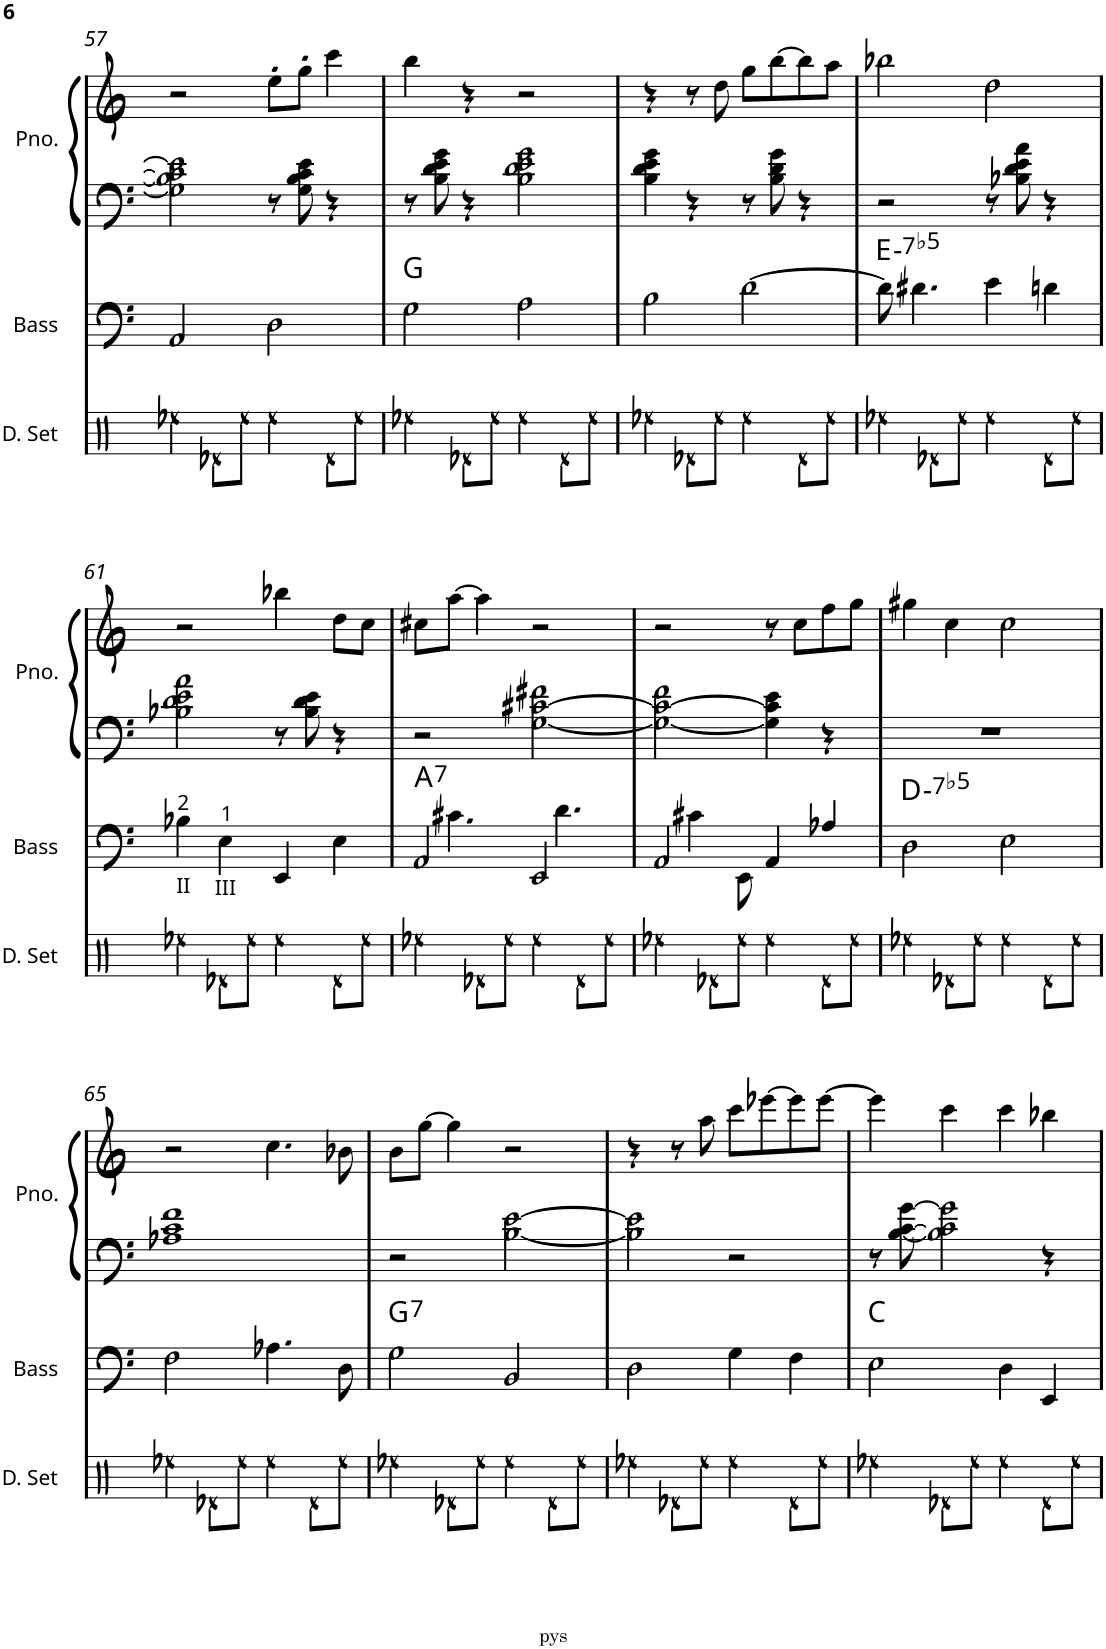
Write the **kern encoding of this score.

**kern	**kern	**harte	**kern	**kern
*part4	*part3	*part3	*part2	*part1
*staff4	*staff3	*	*staff2	*staff1
*I"Drumset	*I"Acoustic Bass	*	*I"Piano LH	*I"Piano
*I'D. Set	*I'Bass	*	*I'Pno	*I'Pno.
!!LO:PB:g=z
*clefX	*clefF4	*	*clefF4	*clefG2
*	*Trd7c12	*	*	*
*k[]	*k[]	*	*k[]	*k[]
*M4/4	*M4/4	*	*M4/4	*M4/4
=57	=57	=57	=57	=57
4Ree\	2AA/	.	2G\] 2B\] 2c\] 2e\]	2r
8Rd\L	.	.	.	.
8Ree\J	.	.	.	.
4Ree\	2D\	.	8r	8ee'\L
.	.	.	8G\ 8B\ 8c\ 8e\	8gg'\J
8Rd\L	.	.	4r	4ccc\
8Ree\J	.	.	.	.
=58	=58	=58	=58	=58
4Ree\	2G\	G:maj	8r	4bb\
.	.	.	8B\ 8d\ 8e\ 8g\	.
8Rd\L	.	.	4r	4r
8Ree\J	.	.	.	.
4Ree\	2A\	.	2B\ 2d\ 2e\ 2g\	2r
8Rd\L	.	.	.	.
8Ree\J	.	.	.	.
=59	=59	=59	=59	=59
4Ree\	2B\	.	4B\ 4d\ 4e\ 4g\	4r
8Rd\L	.	.	4r	8r
8Ree\J	.	.	.	8dd\
4Ree\	[2d\	.	8r	8gg\L
.	.	.	8B\ 8d\ 8g\	[8bb\
8Rd\L	.	.	4r	8bb\]
8Ree\J	.	.	.	8aa\J
=60	=60	=60	=60	=60
!	!	!LO:H:kt=-7b5	!	!
4Ree\	8d\]	E:hdim7	2r	2bb-X\
.	4.d#X\	.	.	.
8Rd\L	.	.	.	.
8Ree\J	.	.	.	.
4Ree\	4e\	.	8r	2dd\
.	.	.	8B-X\ 8d\ 8e\ 8a\	.
8Rd\L	4dn\	.	4r	.
8Ree\J	.	.	.	.
!!LO:LB:g=z
=61	=61	=61	=61	=61
!	!LO:TX:b:t=II	!	!	!
4Ree\	4B-X\	.	2B-X\ 2d\ 2e\ 2a\	2r
!	!LO:TX:b:t=III	!	!	!
8Rd\L	4E\	.	.	.
8Ree\J	.	.	.	.
4Ree\	4EE/	.	8r	4bb-X\
.	.	.	8B-\ 8d\ 8e\	.
8Rd\L	4E\	.	4r	8dd\L
8Ree\J	.	.	.	8cc\J
=62	=62	=62	=62	=62
*	*^	*	*	*
!	!	!	!LO:H:kt=7	!	!
4Ree\	2AA/	8ryy	A:7	2r	8cc#X\L
.	.	4.c#X\	.	.	[8aa\J
8Rd\L	.	.	.	.	4aa\]
8Ree\J	.	.	.	.	.
4Ree\	2EE/	8ryy	.	[2G\ [2c#X\ 2f#X\	2r
.	.	4.d\	.	.	.
8Rd\L	.	.	.	.	.
8Ree\J	.	.	.	.	.
=63	=63	=63	=63	=63	=63
4Ree\	2AA/	8ryy	.	2G\_ 2c#\_ 2f\	2r
.	.	4c#X\	.	.	.
8Rd\L	.	.	.	.	.
8Ree\J	.	8EE\	.	.	.
4Ree\	4AA/	2ryy	.	4G\] 4c#\] 4e\	8r
.	.	.	.	.	8cc\L
8Rd\L	4A-X/	.	.	4r	8ff\
8Ree\J	.	.	.	.	8gg\J
*	*v	*v	*	*	*
=64	=64	=64	=64	=64
!	!	!LO:H:kt=-7b5	!	!
4Ree\	2D\	D:hdim7	1r	4gg#X\
8Rd\L	.	.	.	4cc\
8Ree\J	.	.	.	.
4Ree\	2E\	.	.	2cc\
8Rd\L	.	.	.	.
8Ree\J	.	.	.	.
!!LO:LB:g=z
=65	=65	=65	=65	=65
4Ree\	2F\	.	1A-X 1c 1f	2r
8Rd\L	.	.	.	.
8Ree\J	.	.	.	.
4Ree\	4.A-X\	.	.	4.cc\
8Rd\L	.	.	.	.
8Ree\J	8D\	.	.	8b-X\
=66	=66	=66	=66	=66
!	!	!LO:H:kt=7	!	!
4Ree\	2G\	G:7	2r	8b\L
.	.	.	.	[8gg\J
8Rd\L	.	.	.	4gg\]
8Ree\J	.	.	.	.
4Ree\	2BB/	.	[2B\ [2e\	2r
8Rd\L	.	.	.	.
8Ree\J	.	.	.	.
=67	=67	=67	=67	=67
4Ree\	2D\	.	2B\] 2e\]	4r
8Rd\L	.	.	.	8r
8Ree\J	.	.	.	8aa\
4Ree\	4G\	.	2r	8ccc\L
.	.	.	.	[8eee-X\
8Rd\L	4F\	.	.	8eee-\]
8Ree\J	.	.	.	[8eee-\J
=68	=68	=68	=68	=68
4Ree\	2E\	C:maj	8r	4eee-\]
.	.	.	[8B\ [8c\ [8g\	.
8Rd\L	.	.	2B\] 2c\] 2g\]	4ccc\
8Ree\J	.	.	.	.
4Ree\	4D\	.	.	4ccc\
8Rd\L	4EE/	.	4r	4bb-X\
8Ree\J	.	.	.	.
=	=	=	=	=
*-	*-	*-	*-	*-
